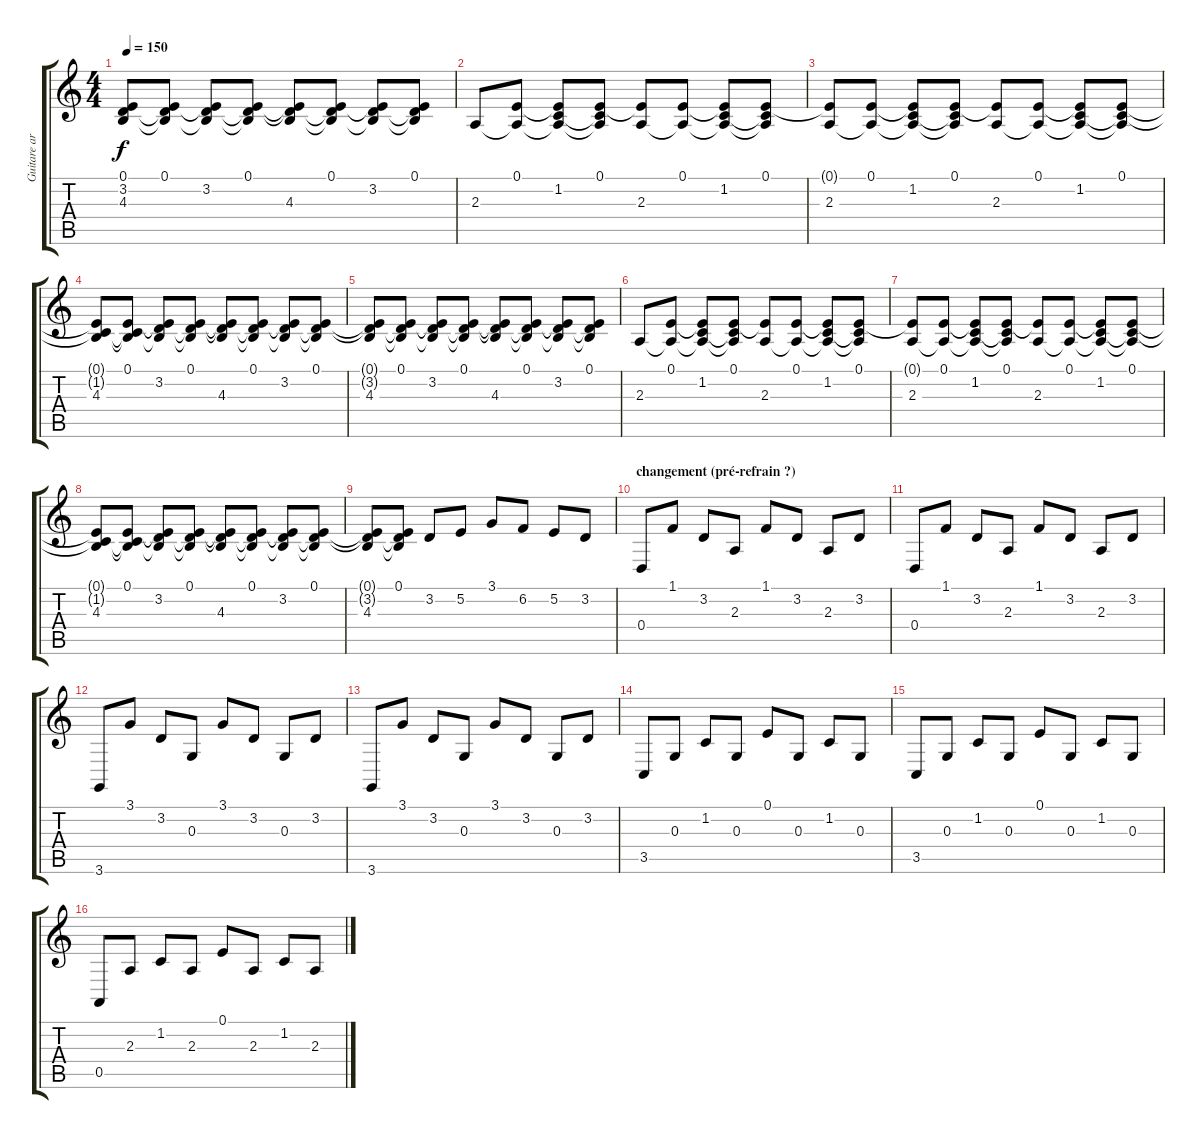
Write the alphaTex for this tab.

\track ("Guitare arpèges" "Guitare ar") {instrument electricgrandpiano}
\staff {score tabs}
\tuning (E4 B3 G3 D3 A2 E2) {hide}
\ts (4 4)
\tempo 150
\clef g2
\ks c
(0.1{t} 3.2{t} 4.3).8{dy f} (0.1 3.2{t} 4.3{t}).8 (0.1{t} 3.2 4.3{t}).8 (0.1 3.2{t} 4.3{t}).8 (0.1{t} 3.2{t} 4.3).8 (0.1 3.2{t} 4.3{t}).8 (0.1{t} 3.2 4.3{t}).8 (0.1 3.2{t} 4.3{t}).8 |
2.3.8 (0.1 2.3{t}).8 (0.1{t} 1.2 2.3{t}).8 (0.1 1.2{t} 2.3{t}).8 (0.1{t} 2.3).8 (0.1 2.3{t}).8 (0.1{t} 1.2 2.3{t}).8 (0.1 1.2{t} 2.3{t}).8 |
(0.1{t} 2.3).8 (0.1 2.3{t}).8 (0.1{t} 1.2 2.3{t}).8 (0.1 1.2{t} 2.3{t}).8 (0.1{t} 2.3).8 (0.1 2.3{t}).8 (0.1{t} 1.2 2.3{t}).8 (0.1 1.2{t} 2.3{t}).8 |
(0.1{t} 1.2{t} 4.3).8 (0.1 1.2{t} 4.3{t}).8 (0.1{t} 3.2 4.3{t}).8 (0.1 3.2{t} 4.3{t}).8 (0.1{t} 3.2{t} 4.3).8 (0.1 3.2{t} 4.3{t}).8 (0.1{t} 3.2 4.3{t}).8 (0.1 3.2{t} 4.3{t}).8 |
(0.1{t} 3.2{t} 4.3).8 (0.1 3.2{t} 4.3{t}).8 (0.1{t} 3.2 4.3{t}).8 (0.1 3.2{t} 4.3{t}).8 (0.1{t} 3.2{t} 4.3).8 (0.1 3.2{t} 4.3{t}).8 (0.1{t} 3.2 4.3{t}).8 (0.1 3.2{t} 4.3{t}).8 |
2.3.8 (0.1 2.3{t}).8 (0.1{t} 1.2 2.3{t}).8 (0.1 1.2{t} 2.3{t}).8 (0.1{t} 2.3).8 (0.1 2.3{t}).8 (0.1{t} 1.2 2.3{t}).8 (0.1 1.2{t} 2.3{t}).8 |
(0.1{t} 2.3).8 (0.1 2.3{t}).8 (0.1{t} 1.2 2.3{t}).8 (0.1 1.2{t} 2.3{t}).8 (0.1{t} 2.3).8 (0.1 2.3{t}).8 (0.1{t} 1.2 2.3{t}).8 (0.1 1.2{t} 2.3{t}).8 |
(0.1{t} 1.2{t} 4.3).8 (0.1 1.2{t} 4.3{t}).8 (0.1{t} 3.2 4.3{t}).8 (0.1 3.2{t} 4.3{t}).8 (0.1{t} 3.2{t} 4.3).8 (0.1 3.2{t} 4.3{t}).8 (0.1{t} 3.2 4.3{t}).8 (0.1 3.2{t} 4.3{t}).8 |
(0.1{t} 3.2{t} 4.3).8 (0.1 3.2{t} 4.3{t}).8 3.2.8 5.2.8 3.1.8 6.2.8 5.2.8 3.2.8 |
\section ("" "changement (pré-refrain ?)")
0.4.8 1.1.8 3.2.8 2.3.8 1.1.8 3.2.8 2.3.8 3.2.8 |
0.4.8 1.1.8 3.2.8 2.3.8 1.1.8 3.2.8 2.3.8 3.2.8 |
3.6.8 3.1.8 3.2.8 0.3.8 3.1.8 3.2.8 0.3.8 3.2.8 |
3.6.8 3.1.8 3.2.8 0.3.8 3.1.8 3.2.8 0.3.8 3.2.8 |
3.5.8 0.3.8 1.2.8 0.3.8 0.1.8 0.3.8 1.2.8 0.3.8 |
3.5.8 0.3.8 1.2.8 0.3.8 0.1.8 0.3.8 1.2.8 0.3.8 |
0.5.8 2.3.8 1.2.8 2.3.8 0.1.8 2.3.8 1.2.8 2.3.8
